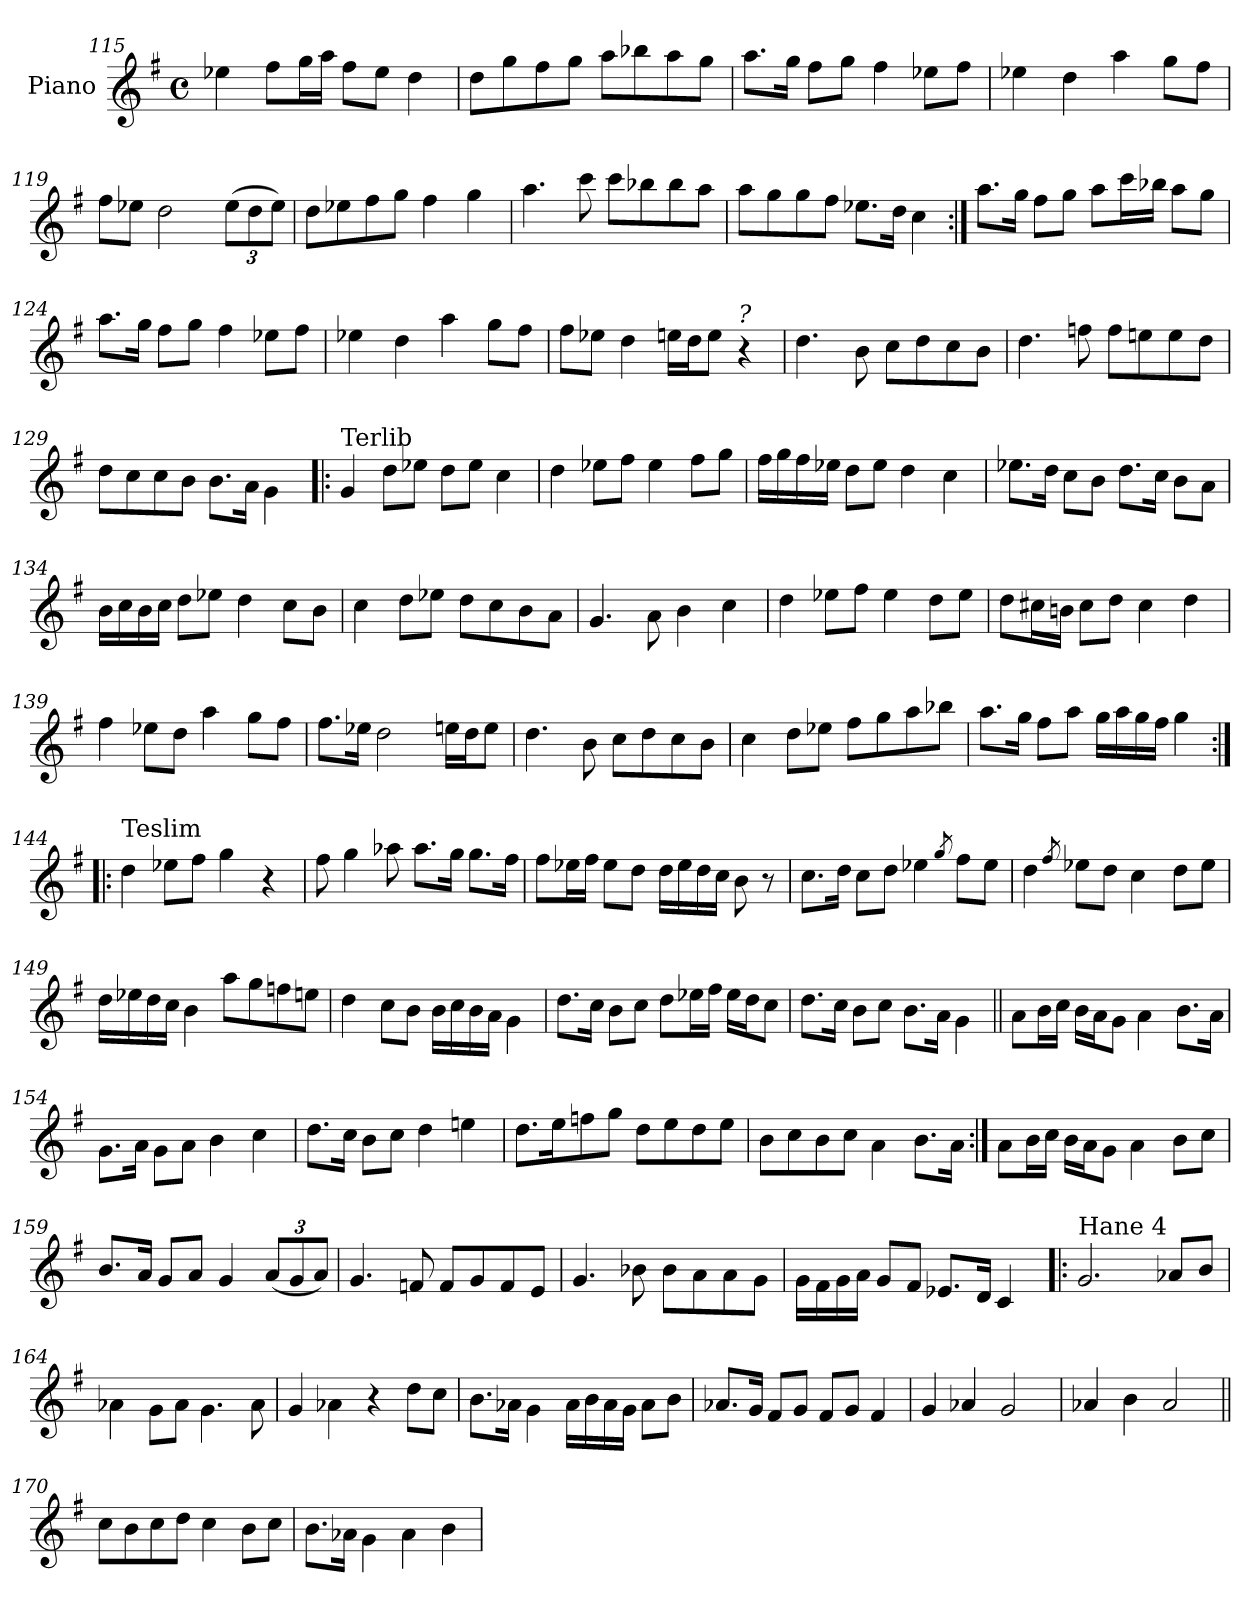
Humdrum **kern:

**kern
*part1
*staff1
*I"Piano
*I'Pno
*clefG2
*k[f#]
*G:
*M4/4
*met(c)
=115
4ee-X\
8ff#\L
16gg\L
16aa\JJ
8ff#\L
8ee-\J
4dd\
!!LO:LB:g=z
=116
8dd\L
8gg\
8ff#\
8gg\J
8aa\L
8bb-X\
8aa\
8gg\J
=117
8.aa\L
16gg\Jk
8ff#\L
8gg\J
4ff#\
8ee-X\L
8ff#\J
=118
4ee-X\
4dd\
4aa\
8gg\L
8ff#\J
=119
8ff#\L
8ee-X\J
2dd\
*Xbrackettup
(>12ee-\L
12dd\
12ee-\J)
=120
8dd\L
8ee-X\
8ff#\
8gg\J
4ff#\
4gg\
!!LO:LB:g=z
=121
4.aa\
8ccc\
8ccc\L
8bb-X\
8bb-\
8aa\J
=122
8aa\L
8gg\
8gg\
8ff#\J
8.ee-X\L
16dd\Jk
4cc\
=123:|!
8.aa\L
16gg\Jk
8ff#\L
8gg\J
8aa\L
16ccc\L
16bb-X\JJ
8aa\L
8gg\J
=124
8.aa\L
16gg\Jk
8ff#\L
8gg\J
4ff#\
8ee-X\L
8ff#\J
!!LO:LB:g=z
=125
4ee-X\
4dd\
4aa\
8gg\L
8ff#\J
=126
8ff#\L
8ee-X\J
4dd\
16een\LL
16dd\J
8ee\J
!LO:TX:a:i:t=?
4r
=127
4.dd\
8b\
8cc\L
8dd\
8cc\
8b\J
=128
4.dd\
8ffn\
8ff\L
8een\
8ee\
8dd\J
=129
8dd\L
8cc\
8cc\
8b\J
8.b\L
16a\Jk
4g\
!!LO:LB:g=z
=130!|:
!LO:TX:a:t=Terlib
4g/
8dd\L
8ee-X\J
8dd\L
8ee-\J
4cc\
=131
4dd\
8ee-X\L
8ff#\J
4ee-\
8ff#\L
8gg\J
=132
16ff#\LL
16gg\
16ff#\
16ee-X\JJ
8dd\L
8ee-\J
4dd\
4cc\
=133
8.ee-X\L
16dd\Jk
8cc\L
8b\J
8.dd\L
16cc\Jk
8b\L
8a\J
!!LO:PB:g=z
=134
16b\LL
16cc\
16b\
16cc\JJ
8dd\L
8ee-X\J
4dd\
8cc\L
8b\J
=135
4cc\
8dd\L
8ee-X\J
8dd\L
8cc\
8b\
8a\J
=136
4.g/
8a\
4b\
4cc\
=137
4dd\
8ee-X\L
8ff#\J
4ee-\
8dd\L
8ee-\J
=138
8dd\L
16cc#X\L
16bn\JJ
8cc#\L
8dd\J
4cc#\
4dd\
!!LO:LB:g=z
=139
4ff#\
8ee-X\L
8dd\J
4aa\
8gg\L
8ff#\J
=140
8.ff#\L
16ee-X\Jk
2dd\
16een\LL
16dd\J
8ee\J
=141
4.dd\
8b\
8cc\L
8dd\
8cc\
8b\J
=142
4cc\
8dd\L
8ee-X\J
8ff#\L
8gg\
8aa\
8bb-X\J
=143
8.aa\L
16gg\Jk
8ff#\L
8aa\J
16gg\LL
16aa\
16gg\
16ff#\JJ
4gg\
!!LO:LB:g=z
=144:|!|:
!LO:TX:a:t=Teslim
4dd\
8ee-X\L
8ff#\J
4gg\
4r
=145
8ff#\
4gg\
8aa-X\
8.aa-\L
16gg\Jk
8.gg\L
16ff#\Jk
=146
8ff#\L
16ee-X\L
16ff#\JJ
8ee-\L
8dd\J
16dd\LL
16ee-\
16dd\
16cc\JJ
8b\
8r
=147
8.cc\L
16dd\Jk
8cc\L
8dd\J
4ee-X\
8qgg/
8ff#\L
8ee-\J
!!LO:LB:g=z
=148
4dd\
8qff#/
8ee-X\L
8dd\J
4cc\
8dd\L
8ee-\J
=149
16dd\LL
16ee-X\
16dd\
16cc\JJ
4b\
8aa\L
8gg\
8ffn\
8een\J
=150
4dd\
8cc\L
8b\J
16b\LL
16cc\
16b\
16a\JJ
4g\
=151
8.dd\L
16cc\Jk
8b\L
8cc\J
8dd\L
16ee-X\L
16ff#\JJ
16ee-\LL
16dd\J
8cc\J
=152
8.dd\L
16cc\Jk
8b\L
8cc\J
8.b\L
16a\Jk
4g\
!!LO:LB:g=z
=153||
8a\L
16b\L
16cc\JJ
16b\LL
16a\J
8g\J
4a\
8.b\L
16a\Jk
=154
8.g\L
16a\Jk
8g\L
8a\J
4b\
4cc\
=155
8.dd\L
16cc\Jk
8b\L
8cc\J
4dd\
4een\
=156
8.dd\L
16ee\K
8ffn\
8gg\J
8dd\L
8ee\
8dd\
8ee\J
=157
8b\L
8cc\
8b\
8cc\J
4a\
8.b\L
16a\Jk
!!LO:LB:g=z
=158:|!
8a\L
16b\L
16cc\JJ
16b\LL
16a\J
8g\J
4a\
8b\L
8cc\J
=159
8.b/L
16a/Jk
8g/L
8a/J
4g/
(<12a/L
12g/
12a/J)
=160
4.g/
8fn/
8f/L
8g/
8f/
8e/J
=161
4.g/
8b-X\
8b-\L
8a\
8a\
8g\J
=162
16g\LL
16f#\
16g\
16a\JJ
8g/L
8f#/J
8.e-X/L
16d/Jk
4c/
!!LO:LB:g=z
=163!|:
!LO:TX:a:t=Hane 4
2.g/
8a-X/L
8b/J
=164
4a-X\
8g\L
8a-\J
4.g\
8a-\
=165
4g/
4a-X\
4r
8dd\L
8cc\J
=166
8.b\L
16a-X\Jk
4g\
16a-\LL
16b\
16a-\
16g\JJ
8a-\L
8b\J
=167
8.a-X/L
16g/Jk
8f#/L
8g/J
8f#/L
8g/J
4f#/
!!LO:LB:g=z
=168
4g/
4a-X/
2g/
=169
4a-X/
4b\
2a-/
=170||
8cc\L
8b\
8cc\
8dd\J
4cc\
8b\L
8cc\J
=171
8.b\L
16a-X\Jk
4g\
4a-\
4b\
=
*-
